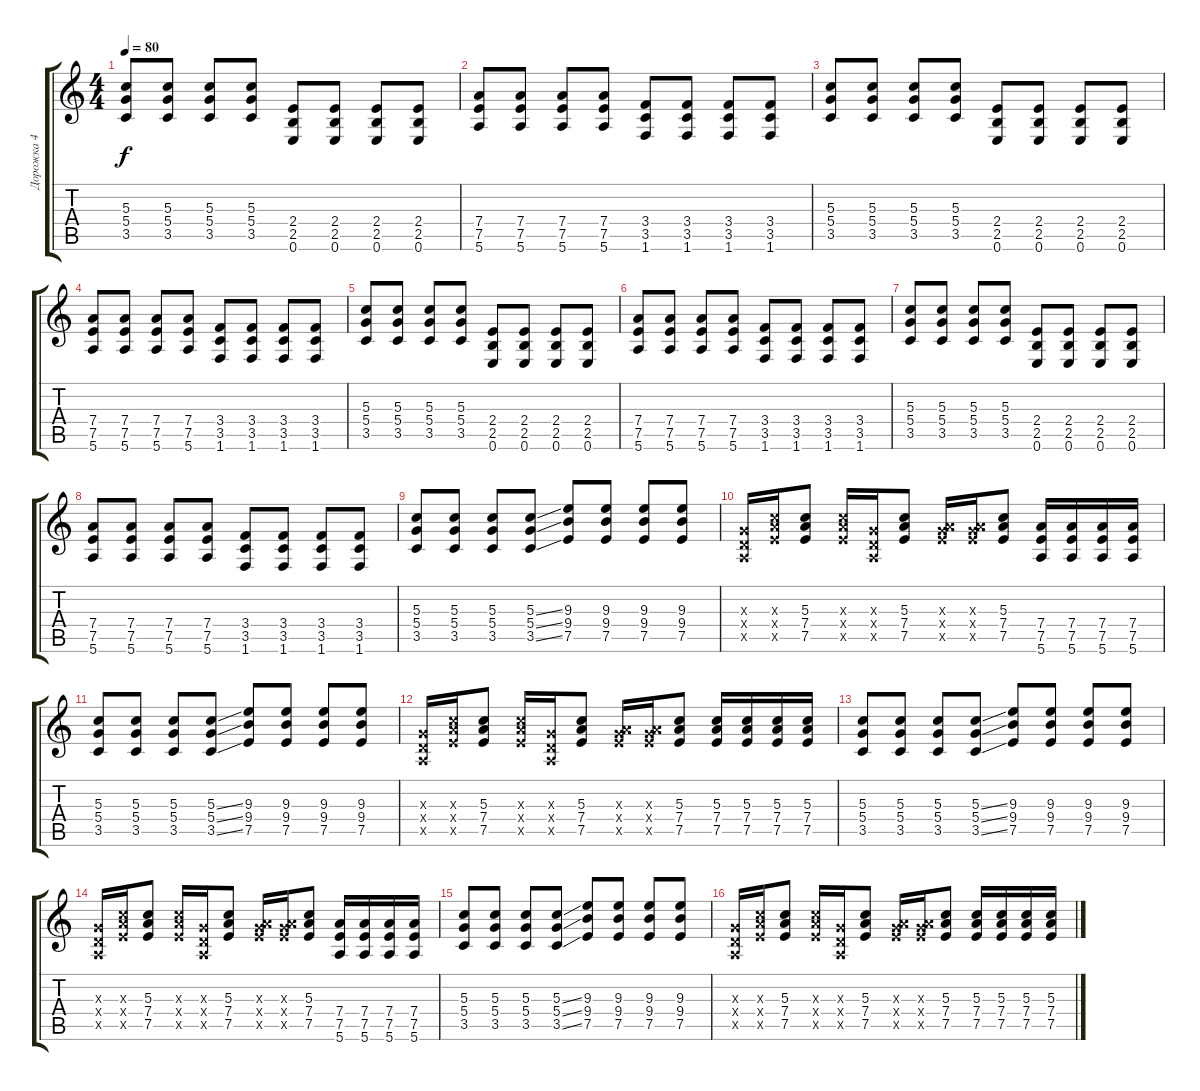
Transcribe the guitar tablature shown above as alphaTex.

\track ("Дорожка 4" "Дорожка 4") {instrument overdrivenguitar}
\staff {score tabs}
\tuning (E4 B3 G3 D3 A2 E2) {hide}
\ts (4 4)
\tempo 80
\clef g2
\ks c
(5.3 5.4 3.5).8{dy f} (5.3 5.4 3.5).8 (5.3 5.4 3.5).8 (5.3 5.4 3.5).8 (2.4 2.5 0.6).8 (2.4 2.5 0.6).8 (2.4 2.5 0.6).8 (2.4 2.5 0.6).8 |
(7.4 7.5 5.6).8 (7.4 7.5 5.6).8 (7.4 7.5 5.6).8 (7.4 7.5 5.6).8 (3.4 3.5 1.6).8 (3.4 3.5 1.6).8 (3.4 3.5 1.6).8 (3.4 3.5 1.6).8 |
(5.3 5.4 3.5).8 (5.3 5.4 3.5).8 (5.3 5.4 3.5).8 (5.3 5.4 3.5).8 (2.4 2.5 0.6).8 (2.4 2.5 0.6).8 (2.4 2.5 0.6).8 (2.4 2.5 0.6).8 |
(7.4 7.5 5.6).8 (7.4 7.5 5.6).8 (7.4 7.5 5.6).8 (7.4 7.5 5.6).8 (3.4 3.5 1.6).8 (3.4 3.5 1.6).8 (3.4 3.5 1.6).8 (3.4 3.5 1.6).8 |
(5.3 5.4 3.5).8 (5.3 5.4 3.5).8 (5.3 5.4 3.5).8 (5.3 5.4 3.5).8 (2.4 2.5 0.6).8 (2.4 2.5 0.6).8 (2.4 2.5 0.6).8 (2.4 2.5 0.6).8 |
(7.4 7.5 5.6).8 (7.4 7.5 5.6).8 (7.4 7.5 5.6).8 (7.4 7.5 5.6).8 (3.4 3.5 1.6).8 (3.4 3.5 1.6).8 (3.4 3.5 1.6).8 (3.4 3.5 1.6).8 |
(5.3 5.4 3.5).8 (5.3 5.4 3.5).8 (5.3 5.4 3.5).8 (5.3 5.4 3.5).8 (2.4 2.5 0.6).8 (2.4 2.5 0.6).8 (2.4 2.5 0.6).8 (2.4 2.5 0.6).8 |
(7.4 7.5 5.6).8 (7.4 7.5 5.6).8 (7.4 7.5 5.6).8 (7.4 7.5 5.6).8 (3.4 3.5 1.6).8 (3.4 3.5 1.6).8 (3.4 3.5 1.6).8 (3.4 3.5 1.6).8 |
(5.3 5.4 3.5).8 (5.3 5.4 3.5).8 (5.3 5.4 3.5).8 (5.3{ss} 5.4{ss} 3.5{ss}).8 (9.3 9.4 7.5).8 (9.3 9.4 7.5).8 (9.3 9.4 7.5).8 (9.3 9.4 7.5).8 |
(0.3{x} 0.4{x} 0.5{x}).16 (5.3{x} 7.4{x} 7.5{x}).16 (5.3 7.4 7.5).8 (5.3{x} 7.4{x} 7.5{x}).16 (0.3{x} 0.4{x} 0.5{x}).16 (5.3 7.4 7.5).8 (0.3{x} 7.4{x} 7.5{x}).16 (0.3{x} 7.4{x} 7.5{x}).16 (5.3 7.4 7.5).8 (7.4 7.5 5.6).16 (7.4 7.5 5.6).16 (7.4 7.5 5.6).16 (7.4 7.5 5.6).16 |
(5.3 5.4 3.5).8 (5.3 5.4 3.5).8 (5.3 5.4 3.5).8 (5.3{ss} 5.4{ss} 3.5{ss}).8 (9.3 9.4 7.5).8 (9.3 9.4 7.5).8 (9.3 9.4 7.5).8 (9.3 9.4 7.5).8 |
(0.3{x} 0.4{x} 0.5{x}).16 (5.3{x} 7.4{x} 7.5{x}).16 (5.3 7.4 7.5).8 (5.3{x} 7.4{x} 7.5{x}).16 (0.3{x} 0.4{x} 0.5{x}).16 (5.3 7.4 7.5).8 (0.3{x} 7.4{x} 7.5{x}).16 (0.3{x} 7.4{x} 7.5{x}).16 (5.3 7.4 7.5).8 (5.3 7.4 7.5).16 (5.3 7.4 7.5).16 (5.3 7.4 7.5).16 (5.3 7.4 7.5).16 |
(5.3 5.4 3.5).8 (5.3 5.4 3.5).8 (5.3 5.4 3.5).8 (5.3{ss} 5.4{ss} 3.5{ss}).8 (9.3 9.4 7.5).8 (9.3 9.4 7.5).8 (9.3 9.4 7.5).8 (9.3 9.4 7.5).8 |
(0.3{x} 0.4{x} 0.5{x}).16 (5.3{x} 7.4{x} 7.5{x}).16 (5.3 7.4 7.5).8 (5.3{x} 7.4{x} 7.5{x}).16 (0.3{x} 0.4{x} 0.5{x}).16 (5.3 7.4 7.5).8 (0.3{x} 7.4{x} 7.5{x}).16 (0.3{x} 7.4{x} 7.5{x}).16 (5.3 7.4 7.5).8 (7.4 7.5 5.6).16 (7.4 7.5 5.6).16 (7.4 7.5 5.6).16 (7.4 7.5 5.6).16 |
(5.3 5.4 3.5).8 (5.3 5.4 3.5).8 (5.3 5.4 3.5).8 (5.3{ss} 5.4{ss} 3.5{ss}).8 (9.3 9.4 7.5).8 (9.3 9.4 7.5).8 (9.3 9.4 7.5).8 (9.3 9.4 7.5).8 |
(0.3{x} 0.4{x} 0.5{x}).16 (5.3{x} 7.4{x} 7.5{x}).16 (5.3 7.4 7.5).8 (5.3{x} 7.4{x} 7.5{x}).16 (0.3{x} 0.4{x} 0.5{x}).16 (5.3 7.4 7.5).8 (0.3{x} 7.4{x} 7.5{x}).16 (0.3{x} 7.4{x} 7.5{x}).16 (5.3 7.4 7.5).8 (5.3 7.4 7.5).16 (5.3 7.4 7.5).16 (5.3 7.4 7.5).16 (5.3 7.4 7.5).16
